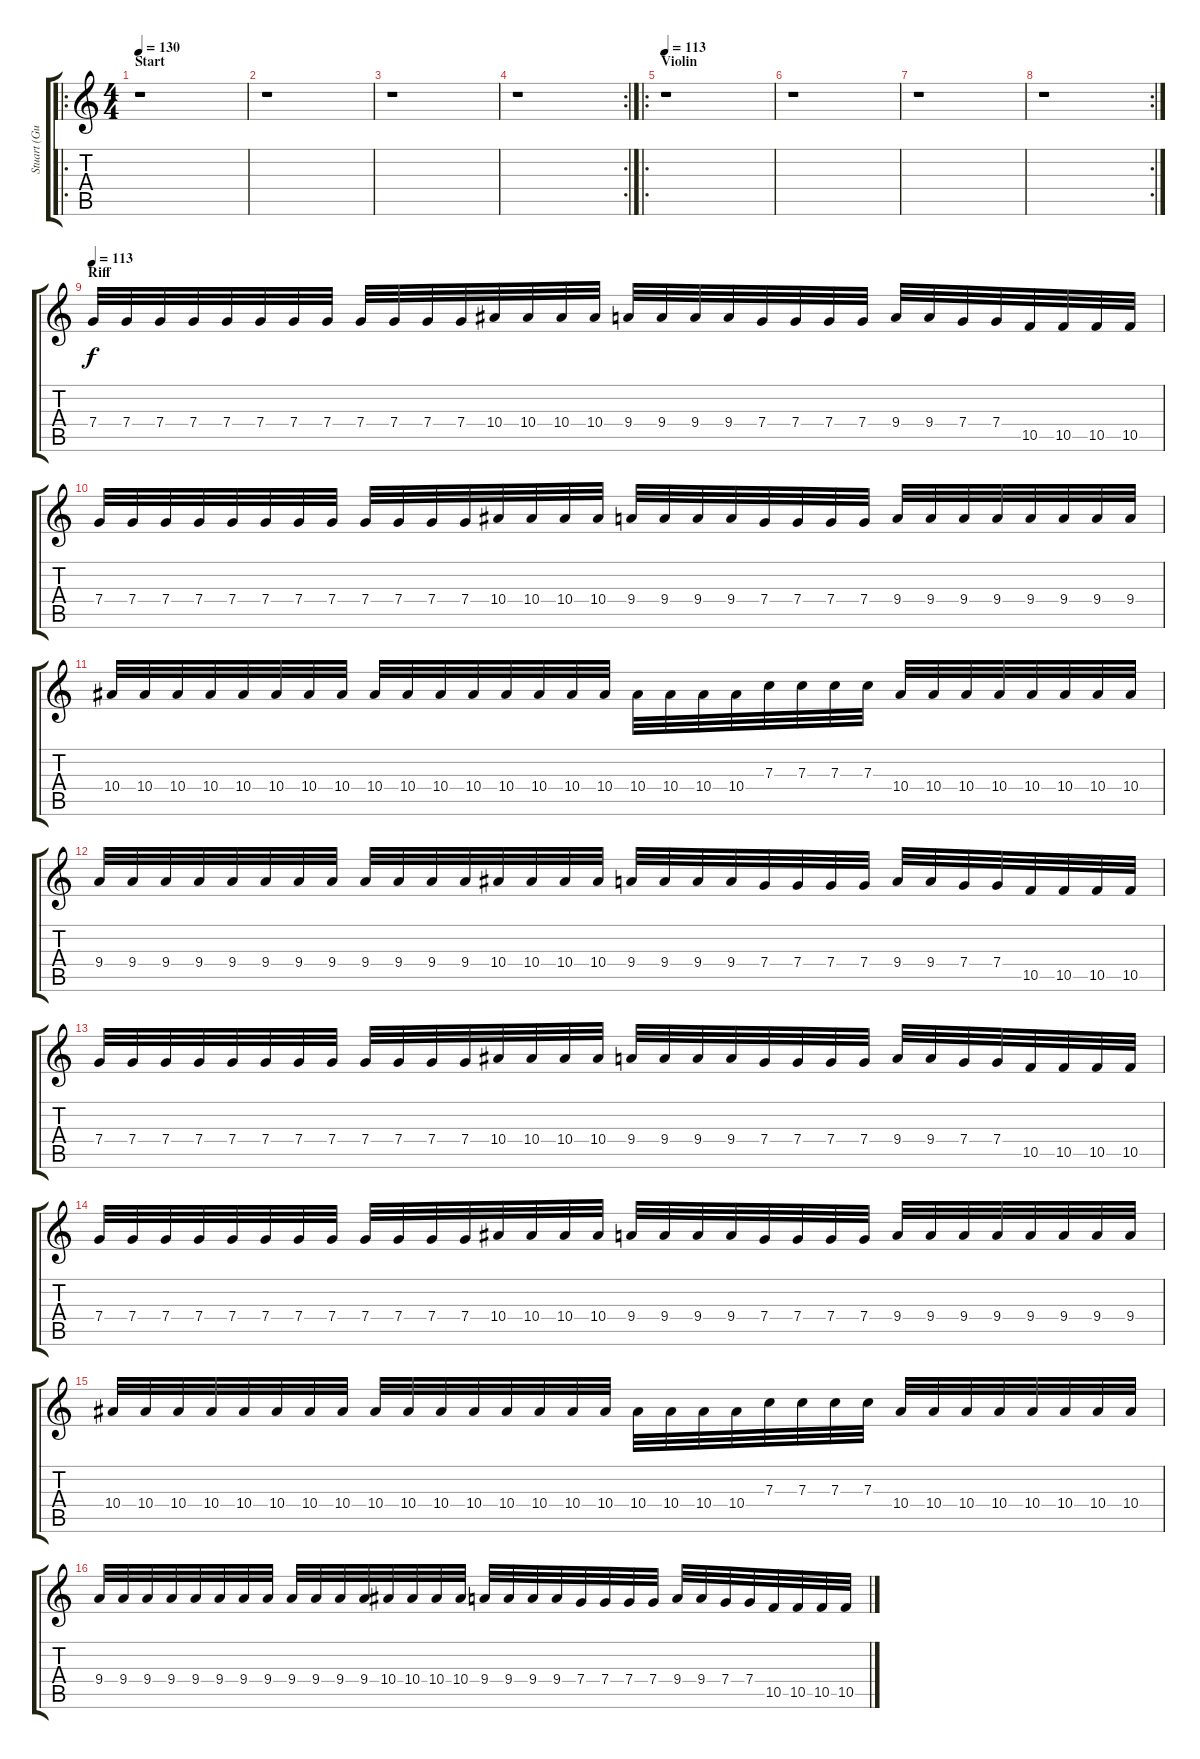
\track ("Stuart (Guitar)" "Stuart (Gu") {instrument distortionguitar}
\staff {score tabs}
\tuning (D4 A3 F3 C3 G2 D2) {hide}
\ro
\ts (4 4)
\section ("" "Start")
\tempo 130
\tempo 113
\tempo 130
\clef g2
\ks c
r.1{dy f instrument distortionguitar} |
r.1 |
r.1 |
\rc 2
r.1 |
\ro
\section ("" "Violin")
\tempo 113
r.1 |
r.1 |
r.1 |
\rc 2
r.1 |
\section ("" "Riff")
\tempo 113
7.4.32 7.4.32 7.4.32 7.4.32 7.4.32 7.4.32 7.4.32 7.4.32 7.4.32 7.4.32 7.4.32 7.4.32 10.4.32 10.4.32 10.4.32 10.4.32 9.4.32 9.4.32 9.4.32 9.4.32 7.4.32 7.4.32 7.4.32 7.4.32 9.4.32 9.4.32 7.4.32 7.4.32 10.5.32 10.5.32 10.5.32 10.5.32 |
7.4.32 7.4.32 7.4.32 7.4.32 7.4.32 7.4.32 7.4.32 7.4.32 7.4.32 7.4.32 7.4.32 7.4.32 10.4.32 10.4.32 10.4.32 10.4.32 9.4.32 9.4.32 9.4.32 9.4.32 7.4.32 7.4.32 7.4.32 7.4.32 9.4.32 9.4.32 9.4.32 9.4.32 9.4.32 9.4.32 9.4.32 9.4.32 |
10.4.32 10.4.32 10.4.32 10.4.32 10.4.32 10.4.32 10.4.32 10.4.32 10.4.32 10.4.32 10.4.32 10.4.32 10.4.32 10.4.32 10.4.32 10.4.32 10.4.32 10.4.32 10.4.32 10.4.32 7.3.32 7.3.32 7.3.32 7.3.32 10.4.32 10.4.32 10.4.32 10.4.32 10.4.32 10.4.32 10.4.32 10.4.32 |
9.4.32 9.4.32 9.4.32 9.4.32 9.4.32 9.4.32 9.4.32 9.4.32 9.4.32 9.4.32 9.4.32 9.4.32 10.4.32 10.4.32 10.4.32 10.4.32 9.4.32 9.4.32 9.4.32 9.4.32 7.4.32 7.4.32 7.4.32 7.4.32 9.4.32 9.4.32 7.4.32 7.4.32 10.5.32 10.5.32 10.5.32 10.5.32 |
7.4.32 7.4.32 7.4.32 7.4.32 7.4.32 7.4.32 7.4.32 7.4.32 7.4.32 7.4.32 7.4.32 7.4.32 10.4.32 10.4.32 10.4.32 10.4.32 9.4.32 9.4.32 9.4.32 9.4.32 7.4.32 7.4.32 7.4.32 7.4.32 9.4.32 9.4.32 7.4.32 7.4.32 10.5.32 10.5.32 10.5.32 10.5.32 |
7.4.32 7.4.32 7.4.32 7.4.32 7.4.32 7.4.32 7.4.32 7.4.32 7.4.32 7.4.32 7.4.32 7.4.32 10.4.32 10.4.32 10.4.32 10.4.32 9.4.32 9.4.32 9.4.32 9.4.32 7.4.32 7.4.32 7.4.32 7.4.32 9.4.32 9.4.32 9.4.32 9.4.32 9.4.32 9.4.32 9.4.32 9.4.32 |
10.4.32 10.4.32 10.4.32 10.4.32 10.4.32 10.4.32 10.4.32 10.4.32 10.4.32 10.4.32 10.4.32 10.4.32 10.4.32 10.4.32 10.4.32 10.4.32 10.4.32 10.4.32 10.4.32 10.4.32 7.3.32 7.3.32 7.3.32 7.3.32 10.4.32 10.4.32 10.4.32 10.4.32 10.4.32 10.4.32 10.4.32 10.4.32 |
9.4.32 9.4.32 9.4.32 9.4.32 9.4.32 9.4.32 9.4.32 9.4.32 9.4.32 9.4.32 9.4.32 9.4.32 10.4.32 10.4.32 10.4.32 10.4.32 9.4.32 9.4.32 9.4.32 9.4.32 7.4.32 7.4.32 7.4.32 7.4.32 9.4.32 9.4.32 7.4.32 7.4.32 10.5.32 10.5.32 10.5.32 10.5.32
